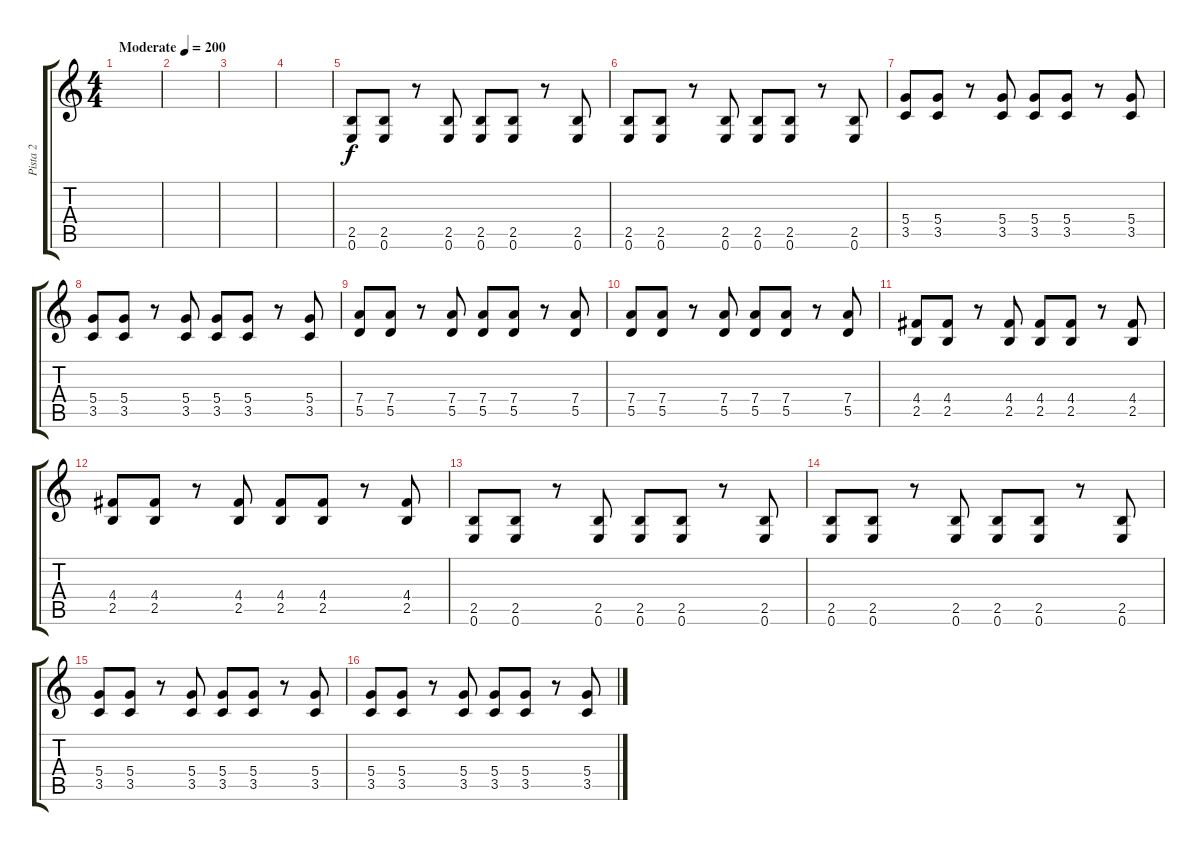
\track ("Pista 2" "Pista 2") {instrument distortionguitar}
\staff {score tabs}
\tuning (E4 B3 G3 D3 A2 E2) {hide}
\ts (4 4)
\tempo (200 "Moderate")
\clef g2
\ks c
|
|
|
|
(2.5 0.6).8 (2.5 0.6).8 r.8 (2.5 0.6).8 (2.5 0.6).8 (2.5 0.6).8 r.8 (2.5 0.6).8 |
(2.5 0.6).8 (2.5 0.6).8 r.8 (2.5 0.6).8 (2.5 0.6).8 (2.5 0.6).8 r.8 (2.5 0.6).8 |
(5.4 3.5).8 (5.4 3.5).8 r.8 (5.4 3.5).8 (5.4 3.5).8 (5.4 3.5).8 r.8 (5.4 3.5).8 |
(5.4 3.5).8 (5.4 3.5).8 r.8 (5.4 3.5).8 (5.4 3.5).8 (5.4 3.5).8 r.8 (5.4 3.5).8 |
(7.4 5.5).8 (7.4 5.5).8 r.8 (7.4 5.5).8 (7.4 5.5).8 (7.4 5.5).8 r.8 (7.4 5.5).8 |
(7.4 5.5).8 (7.4 5.5).8 r.8 (7.4 5.5).8 (7.4 5.5).8 (7.4 5.5).8 r.8 (7.4 5.5).8 |
(4.4 2.5).8 (4.4 2.5).8 r.8 (4.4 2.5).8 (4.4 2.5).8 (4.4 2.5).8 r.8 (4.4 2.5).8 |
(4.4 2.5).8 (4.4 2.5).8 r.8 (4.4 2.5).8 (4.4 2.5).8 (4.4 2.5).8 r.8 (4.4 2.5).8 |
(2.5 0.6).8 (2.5 0.6).8 r.8 (2.5 0.6).8 (2.5 0.6).8 (2.5 0.6).8 r.8 (2.5 0.6).8 |
(2.5 0.6).8 (2.5 0.6).8 r.8 (2.5 0.6).8 (2.5 0.6).8 (2.5 0.6).8 r.8 (2.5 0.6).8 |
(5.4 3.5).8 (5.4 3.5).8 r.8 (5.4 3.5).8 (5.4 3.5).8 (5.4 3.5).8 r.8 (5.4 3.5).8 |
(5.4 3.5).8 (5.4 3.5).8 r.8 (5.4 3.5).8 (5.4 3.5).8 (5.4 3.5).8 r.8 (5.4 3.5).8
